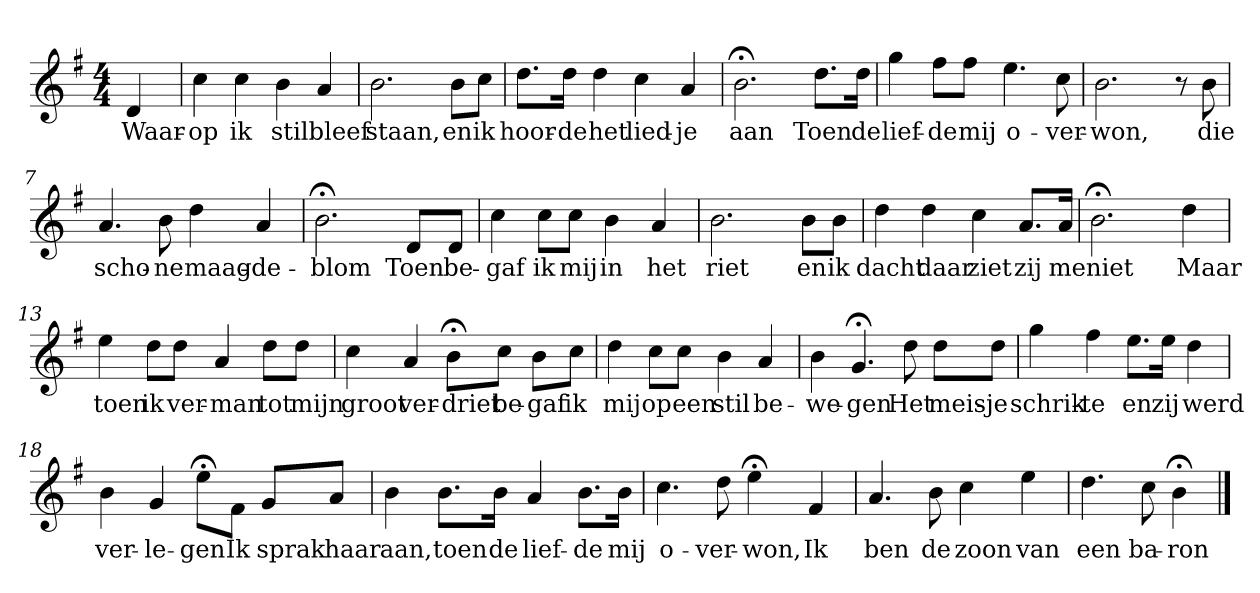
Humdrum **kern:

**kern	**text
*part1	*part1
*staff1	*staff1
*k[f#]	*
*G:	*
*M4/4	*
*MM120	*
=	=
4d	Waar-
=1	=1
4cc	-op
4cc	ik
4b	stil
4a	bleef
=2	=2
2.b	staan,
8bL	en
8ccJ	ik
=3	=3
8.ddL	hoor-
16ddJk	-de
4dd	het
4cc	lied-
4a	-je
=4	=4
2.b;<	aan
8.ddL	Toen
16ddJk	de
=5	=5
4gg	lief-
8ff#L	-de
8ff#J	mij
4.ee	o-
8cc	-ver-
=6	=6
2.b	-won,
8r	.
8b	die
=7	=7
4.a	scho-
8b	-ne
4dd	maag-
4a	-de-
=8	=8
2.b;<	-blom
8dL	Toen
8dJ	be-
=9	=9
4cc	-gaf
8ccL	ik
8ccJ	mij
4b	in
4a	het
=10	=10
2.b	riet
8bL	en
8bJ	ik
=11	=11
4dd	dacht
4dd	daar
4cc	ziet
8.aL	zij
16aJk	me
=12	=12
2.b;<	niet
4dd	Maar
=13	=13
4ee	toen
8ddL	ik
8ddJ	ver-
4a	-man
8ddL	tot
8ddJ	mijn
=14	=14
4cc	groot
4a	ver-
8b;<L	-driet
8ccJ	be-
8bL	-gaf
8ccJ	ik
=15	=15
4dd	mij
8ccL	op
8ccJ	een
4b	stil
4a	be-
=16	=16
4b	-we-
4.g;<	-gen
8dd	Het
8ddL	meis-
8ddJ	-je
=17	=17
4gg	schrik-
4ff#	-te
8.eeL	en
16eeJk	zij
4dd	werd
=18	=18
4b	ver-
4g	-le-
8ee;<L	-gen
8f#J	Ik
8gL	sprak
8aJ	haar
=19	=19
4b	aan,
8.bL	toen
16bJk	de
4a	lief-
8.bL	-de
16bJk	mij
=20	=20
4.cc	o-
8dd	-ver-
4ee;<	-won,
4f#	Ik
=21	=21
4.a	ben
8b	de
4cc	zoon
4ee	van
=22	=22
4.dd	een
8cc	ba-
4b;<	-ron
==	==
*-	*-
